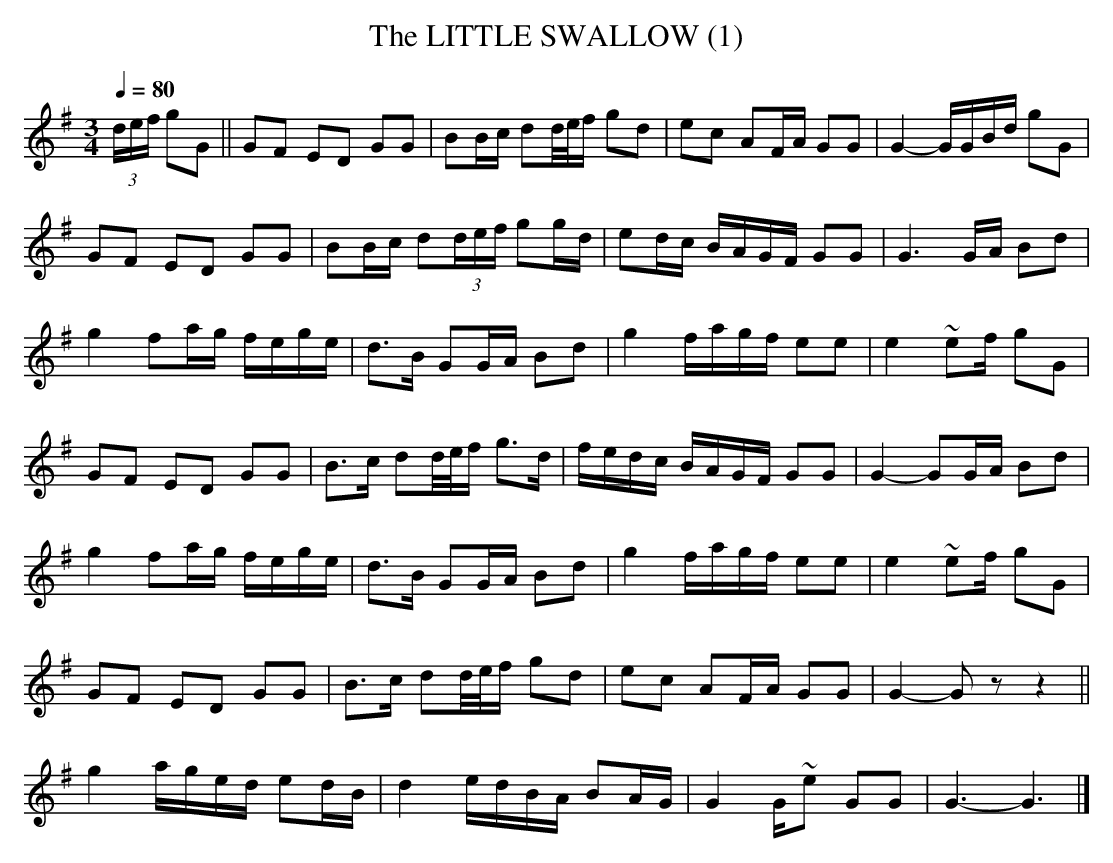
X:1
T:LITTLE SWALLOW (1), The
Q:1/4=80
M:3/4
L:1/8
K:G
(3d/e/f/ gG||GF ED GG|BB/c/ dd//e//f/ gd|ec AF/A/ GG|G2-G/G/B/d/ gG|
GF ED GG|BB/c/ d(3d/e/f/ gg/d/|ed/c/ B/A/G/F/ GG|G3 G/A/ Bd|
g2 fa/g/ f/e/g/e/|d>B GG/A/ Bd|g2 f/a/g/f/ ee|e2 ~e2/f/ gG|
GF ED GG|B>c dd//e//f/ g>d|f/e/d/c/ B/A/G/F/ GG|G2-GG/A/ Bd|
g2 fa/g/ f/e/g/e/|d>B GG/A/ Bd|g2 f/a/g/f/ ee|e2 ~e2/f/ gG|
GF ED GG|B>c dd//e//f/ gd|ec AF/A/ GG|G2-G zz2||
g2 a/g/e/d/ ed/B/|d2 e/d/B/A/ BA/G/|G2 G/~e2/ GG|G3-G3|]
